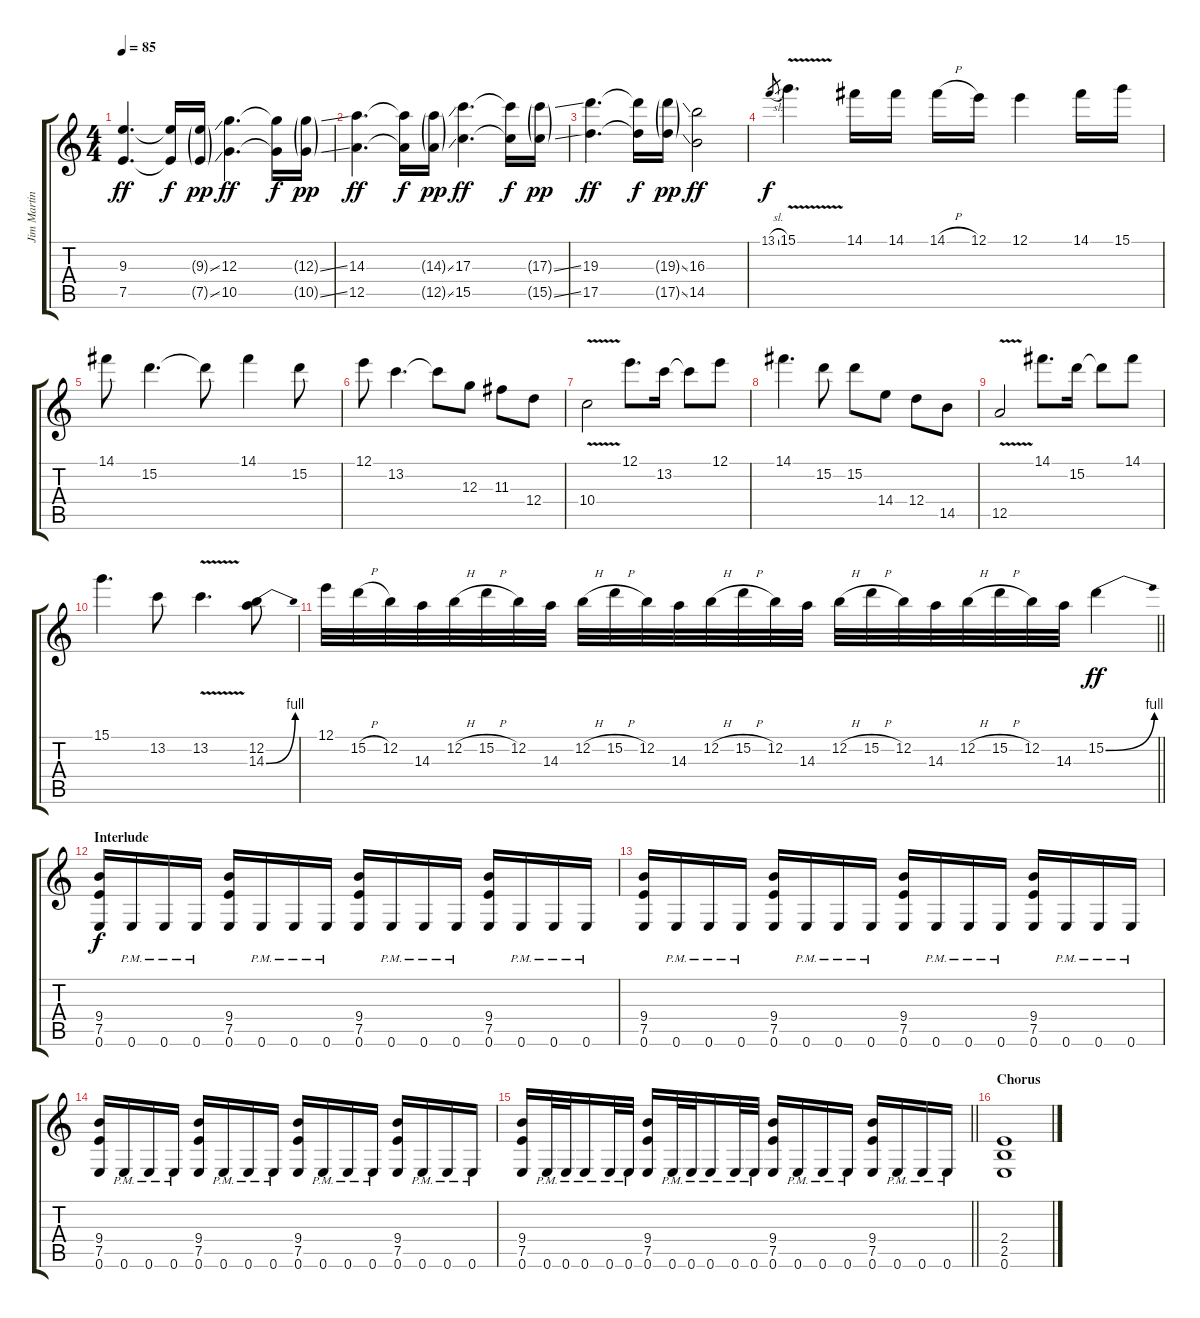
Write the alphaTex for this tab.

\track ("Jim Martin (Guitar 1)" "Jim Martin") {instrument distortionguitar}
\staff {score tabs}
\tuning (E4 B3 G3 D3 A2 E2) {hide}
\ts (4 4)
\tempo 85
\clef g2
\ks c
(9.3 7.5).4{d dy ff} (9.3{t} 7.5{t}).16{dy f} (9.3{ss g} 7.5{ss g}).16{dy pp} (12.3 10.5).4{d dy ff} (12.3{t} 10.5{t}).16{dy f} (12.3{ss g} 10.5{ss g}).16{dy pp} |
(14.3 12.5).4{d dy ff} (14.3{t} 12.5{t}).16{dy f} (14.3{ss g} 12.5{ss g}).16{dy pp} (17.3 15.5).4{d dy ff} (17.3{t} 15.5{t}).16{dy f} (17.3{ss g} 15.5{ss g}).16{dy pp} |
(19.3 17.5).4{d dy ff} (19.3{t} 17.5{t}).16{dy f} (19.3{ss g} 17.5{ss g}).16{dy pp} (16.3 14.5).2{dy ff} |
13.1{sl}.8{gr dy f} 15.1{v}.4{d} 14.1.16 14.1.16 14.1{h}.16 12.1.16 12.1.4 14.1.16 15.1.16 |
14.1.8 15.2.4{d} 15.2{t}.8 14.1.4 15.2.8 |
12.1.8 13.2.4{d} 13.2{t}.8 12.3.8 11.3.8 12.4.8 |
10.4{v}.2 12.1.8{d} 13.2.16 13.2{t}.8 12.1.8 |
14.1.4{d} 15.2.8 15.2.8 14.4.8 12.4.8 14.5.8 |
12.5{v}.2 14.1.8{d} 15.2.16 15.2{t}.8 14.1.8 |
15.1.4{d} 13.2.8 13.2{v}.4{d} (12.2 14.3{be (bend 0 0 60 4)}).8 |
\barLineRight lightlight
12.1.32 15.2{h}.32 12.2.32 14.3.32 12.2{h}.32 15.2{h}.32 12.2.32 14.3.32 12.2{h}.32 15.2{h}.32 12.2.32 14.3.32 12.2{h}.32 15.2{h}.32 12.2.32 14.3.32 12.2{h}.32 15.2{h}.32 12.2.32 14.3.32 12.2{h}.32 15.2{h}.32 12.2.32 14.3.32 15.2{be (bend 0 0 60 4)}.4{dy ff} |
\section ("" "Interlude")
(9.4 7.5 0.6).16{dy f} 0.6{pm}.16 0.6{pm}.16 0.6{pm}.16 (9.4 7.5 0.6).16 0.6{pm}.16 0.6{pm}.16 0.6{pm}.16 (9.4 7.5 0.6).16 0.6{pm}.16 0.6{pm}.16 0.6{pm}.16 (9.4 7.5 0.6).16 0.6{pm}.16 0.6{pm}.16 0.6{pm}.16 |
(9.4 7.5 0.6).16 0.6{pm}.16 0.6{pm}.16 0.6{pm}.16 (9.4 7.5 0.6).16 0.6{pm}.16 0.6{pm}.16 0.6{pm}.16 (9.4 7.5 0.6).16 0.6{pm}.16 0.6{pm}.16 0.6{pm}.16 (9.4 7.5 0.6).16 0.6{pm}.16 0.6{pm}.16 0.6{pm}.16 |
(9.4 7.5 0.6).16 0.6{pm}.16 0.6{pm}.16 0.6{pm}.16 (9.4 7.5 0.6).16 0.6{pm}.16 0.6{pm}.16 0.6{pm}.16 (9.4 7.5 0.6).16 0.6{pm}.16 0.6{pm}.16 0.6{pm}.16 (9.4 7.5 0.6).16 0.6{pm}.16 0.6{pm}.16 0.6{pm}.16 |
\barLineRight lightlight
(9.4 7.5 0.6).16 0.6{pm}.32 0.6{pm}.32 0.6{pm}.16 0.6{pm}.32 0.6{pm}.32 (9.4 7.5 0.6).16 0.6{pm}.32 0.6{pm}.32 0.6{pm}.16 0.6{pm}.32 0.6{pm}.32 (9.4 7.5 0.6).16 0.6{pm}.16 0.6{pm}.16 0.6{pm}.16 (9.4 7.5 0.6).16 0.6{pm}.16 0.6{pm}.16 0.6{pm}.16 |
\section ("" "Chorus")
(2.4 2.5 0.6).1
